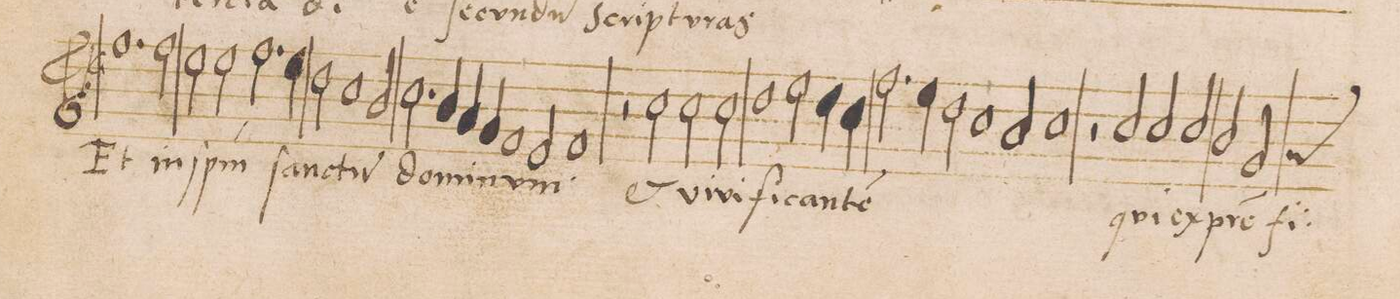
**kern	**text
*I"DISCANTVS	*
*clefG2	*
*k[b-]	*
*met(C|)	*
*M2/1	*
1.ff\	Et
2ff\	in
=129-	=129-
2ee\	ſp(i-
2ee\	-ri-
2.ff\	-tu)m
4ee\	.
=130-	=130-
2dd\	San-
1cc\	.
2b-/	-ctu(m)
=131-	=131-
2.cc\	do-
4b-/	.
4a/	.
4g/	.
1f/,<	.
=132-	=132-
2e/	-mi-
1f/	-nu(m)
=133-	=133-
2r	.
2cc\	et
2cc\	vi-
2cc\	-vi-
=134-	=134-
1dd\	-fi-
2ee\	-can-
4dd\	-te(m)
4cc\	.
=135-	=135-
2.ff\	.
4ee\	.
2dd\	.
1cc\,<	.
=136-	=136-
2b-/	.
1cc\	.
=137-	=137-
2r	.
2cc/	qui
2cc/	ex
2cc/	p(at)-
=138-	=138-
2b-/	-re(m)
*custos:a	*
2g/	fi-
*-	*-
